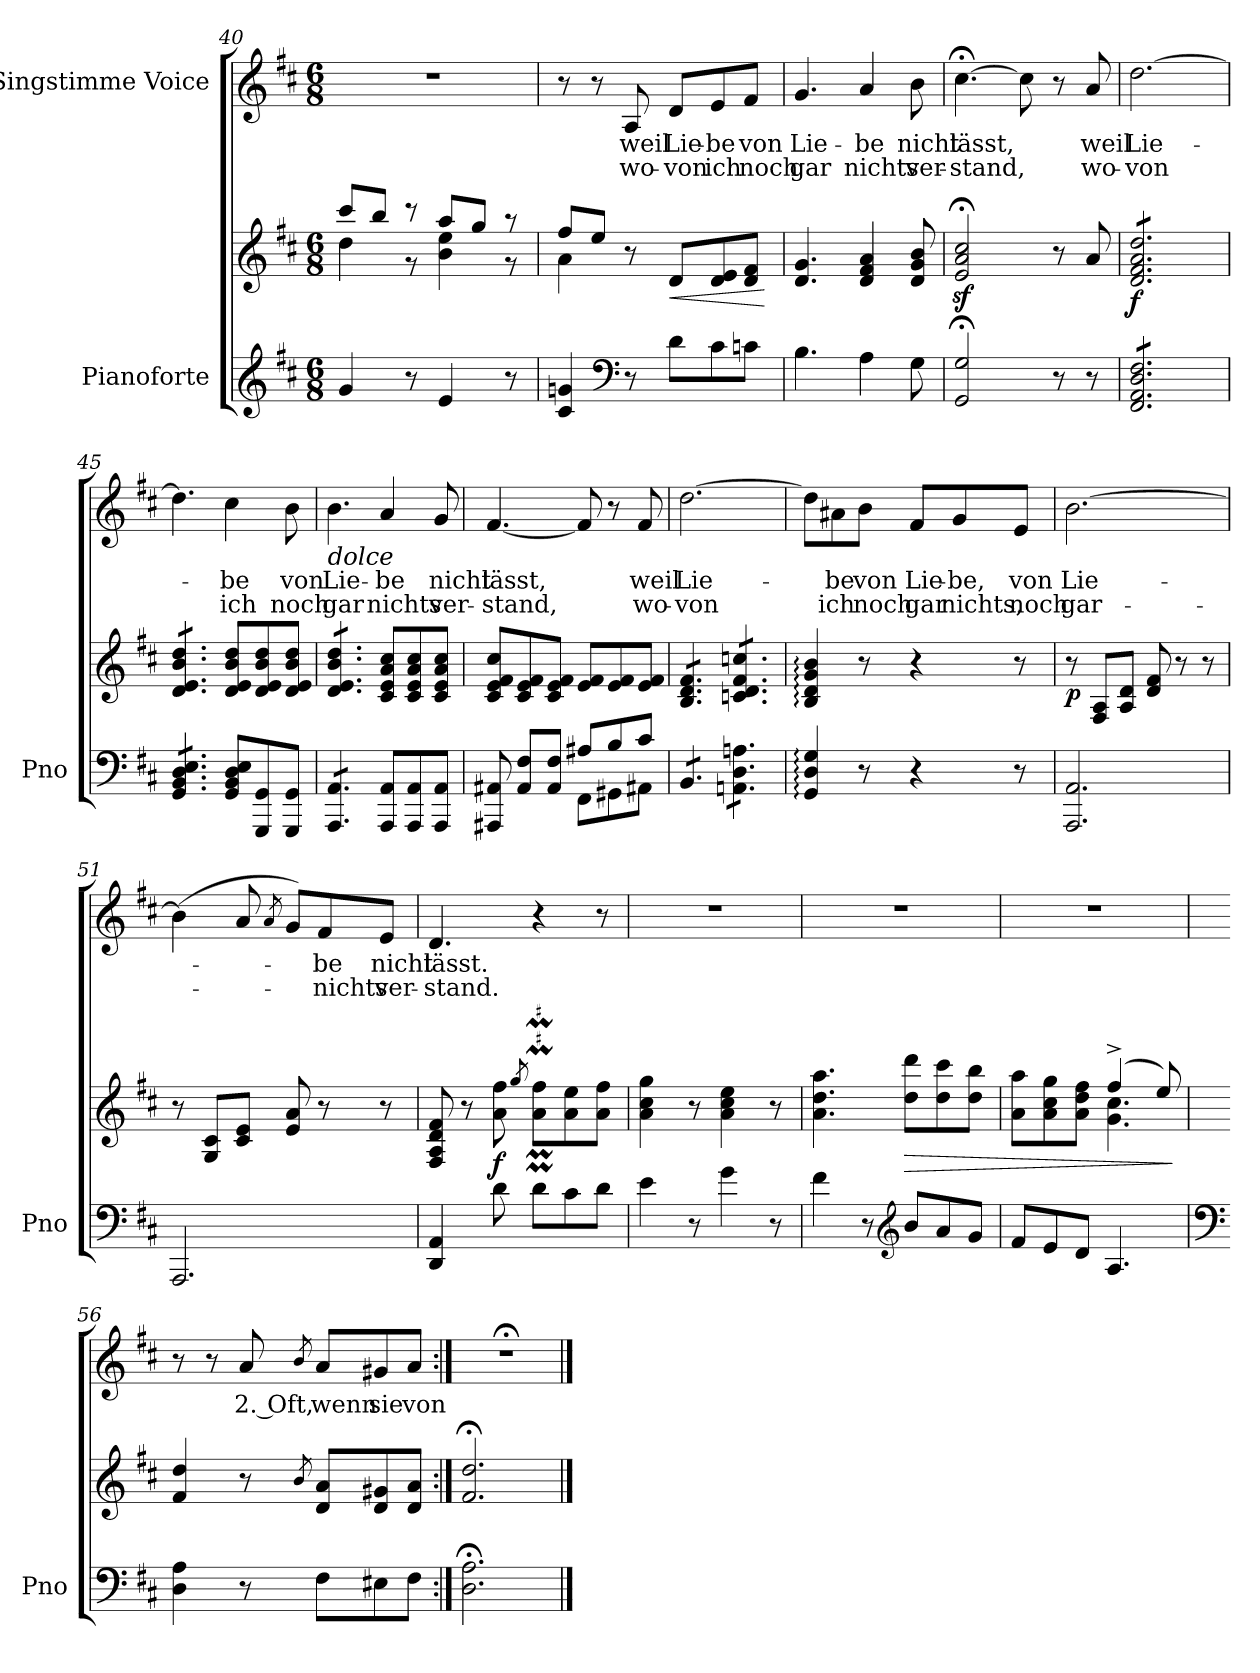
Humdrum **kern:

**kern	**kern	**dynam	**kern	**text	**text
*part2	*part2	*part2	*part1	*part1	*part1
*staff3	*staff2	*staff2/3	*staff1	*staff1	*staff1
*I"Pianoforte	*	*	*I"Singstimme Voice	*	*
*I'Pno	*	*	*	*	*
!!LO:LB:g=z
*clefG2	*clefG2	*	*clefG2	*	*
*k[f#c#]	*k[f#c#]	*	*k[f#c#]	*	*
*M6/8	*M6/8	*	*M6/8	*	*
=40	=40	=40	=40	=40	=40
*	*^	*	*	*	*
4g/	8ccc#/L	4dd\	.	2.r	.	.
.	8bb/J	.	.	.	.	.
8r	8r	8r	.	.	.	.
4e/	8aa/L	4b\ 4ee\	.	.	.	.
.	8gg/J	.	.	.	.	.
8r	8r	8r	.	.	.	.
=41	=41	=41	=41	=41	=41	=41
4c#/ 4gn/	8ff#/L	4a\	.	8r	.	.
.	8ee/J	.	.	8r	.	.
*clefF4	*	*	*	*	*	*
!	!	!	!	!	!LO:LY:b	!LO:LY:b
8r	8r	2ryy	.	8A/	weil	wo-
!	!	!	!LO:HP:b	!	!LO:LY:b	!LO:LY:b
8d\L	8d/L	.	<	8d/L	Lie-	-von
!	!	!	!	!	!LO:LY:b	!LO:LY:b
8c#\	8d/ 8e/	.	.	8e/	-be	ich
!	!	!	!	!	!LO:LY:b	!LO:LY:b
8cn\J	8d/ 8f#/J	.	.	8f#/J	von	noch
*	*v	*v	*	*	*	*
.	.	[	.	.	.
!!LO:PB:g=z
=42	=42	=42	=42	=42	=42
!	!	!	!	!LO:LY:b	!LO:LY:b
4.B\	4.d/ 4.g/	.	4.g/	Lie-	gar
!	!	!	!	!LO:LY:b	!LO:LY:b
4A\	4d/ 4f#/ 4a/	.	4a/	-be	nichts
!	!	!	!	!LO:LY:b	!LO:LY:b
8G\	8d/ 8g/ 8b/	.	8b\	nicht	ver-
=43	=43	=43	=43	=43	=43
!	!	!	!	!LO:LY:b	!LO:LY:b
2GG/; 2G/;	2e/z<;< 2a/z<;< 2cc#/z<;<	.	[4.cc#;<\	lässt,	-stand,
.	.	.	8cc#\]	.	.
8r	8r	.	8r	.	.
!	!	!	!	!LO:LY:b	!LO:LY:b
8r	8a/	.	8a/	weil	wo-
=44	=44	=44	=44	=44	=44
!	!	!LO:DY:b	!	!LO:LY:b	!LO:LY:b
*tremolo	*	*	*	*	*
*	*tremolo	*	*	*	*
8FF#/ 8AA/ 8D/ 8F#/L	8d/ 8f#/ 8a/ 8dd/L	f	[2.dd\	Lie-	-von
8FF#/ 8AA/ 8D/ 8F#/	8d/ 8f#/ 8a/ 8dd/	.	.	.	.
8FF#/ 8AA/ 8D/ 8F#/	8d/ 8f#/ 8a/ 8dd/	.	.	.	.
8FF#/ 8AA/ 8D/ 8F#/	8d/ 8f#/ 8a/ 8dd/	.	.	.	.
8FF#/ 8AA/ 8D/ 8F#/	8d/ 8f#/ 8a/ 8dd/	.	.	.	.
8FF#/ 8AA/ 8D/ 8F#/J	8d/ 8f#/ 8a/ 8dd/J	.	.	.	.
=45	=45	=45	=45	=45	=45
8GG/ 8BB/ 8D/ 8E/L	8d/ 8e/ 8b/ 8dd/L	.	4.dd\]	.	.
8GG/ 8BB/ 8D/ 8E/	8d/ 8e/ 8b/ 8dd/	.	.	.	.
8GG/ 8BB/ 8D/ 8E/J	8d/ 8e/ 8b/ 8dd/J	.	.	.	.
*	*Xtremolo	*	*	*	*
*Xtremolo	*	*	*	*	*
!	!	!	!	!LO:LY:b	!LO:LY:b
8GG/ 8BB/ 8D/ 8E/L	8d/ 8e/ 8b/ 8dd/L	.	4cc#\	-be	ich
8GGG/ 8GG/	8d/ 8e/ 8b/ 8dd/	.	.	.	.
!	!	!	!	!LO:LY:b	!LO:LY:b
8GGG/ 8GG/J	8d/ 8e/ 8b/ 8dd/J	.	8b\	von	noch
=46	=46	=46	=46	=46	=46
!	!	!	!LO:TX:b:i:t=dolce	!	!
!	!	!	!	!LO:LY:b	!LO:LY:b
*tremolo	*	*	*	*	*
*	*tremolo	*	*	*	*
8AAA/ 8AA/L	8d/ 8e/ 8b/ 8dd/L	.	4.b\	Lie-	gar
8AAA/ 8AA/	8d/ 8e/ 8b/ 8dd/	.	.	.	.
8AAA/ 8AA/J	8d/ 8e/ 8b/ 8dd/J	.	.	.	.
*	*Xtremolo	*	*	*	*
*Xtremolo	*	*	*	*	*
!	!	!	!	!LO:LY:b	!LO:LY:b
8AAA/ 8AA/L	8c#/ 8e/ 8a/ 8cc#/L	.	4a/	-be	nichts
8AAA/ 8AA/	8c#/ 8e/ 8a/ 8cc#/	.	.	.	.
!	!	!	!	!LO:LY:b	!LO:LY:b
8AAA/ 8AA/J	8c#/ 8e/ 8a/ 8cc#/J	.	8g/	nicht	ver-
=47	=47	=47	=47	=47	=47
*^	*	*	*	*	*
!	!	!	!	!	!LO:LY:b	!LO:LY:b
8AAA#X/ 8AA#X/	4.ryy	8c#/ 8e/ 8f#/ 8cc#/L	.	[4.f#/	lässt,	-stand,
8AA#/ 8F#/L	.	8c#/ 8e/ 8f#/	.	.	.	.
8AA#/ 8F#/J	.	8c#/ 8e/ 8f#/J	.	.	.	.
8A#X/L	8FF#\L	8e/ 8f#/L	.	8f#/]	.	.
8B/	8GG#X\	8e/ 8f#/	.	8r	.	.
!	!	!	!	!	!LO:LY:b	!LO:LY:b
8c#/J	8AA#X\J	8e/ 8f#/J	.	8f#/	weil	wo-
=48	=48	=48	=48	=48	=48	=48
!	!	!	!	!	!LO:LY:b	!LO:LY:b
*v	*v	*	*	*	*	*
*tremolo	*	*	*	*	*
*	*tremolo	*	*	*	*
8BB/L	8B/ 8d/ 8f#/L	.	[2.dd\	Lie-	-von
8BB/	8B/ 8d/ 8f#/	.	.	.	.
8BB/J	8B/ 8d/ 8f#/J	.	.	.	.
8AAn\ 8D\ 8An\L	8cn/ 8d/ 8f#/ 8ccn/L	.	.	.	.
8AAn\ 8D\ 8An\	8cn/ 8d/ 8f#/ 8ccn/	.	.	.	.
8AAn\ 8D\ 8An\J	8cn/ 8d/ 8f#/ 8ccn/J	.	.	.	.
*	*Xtremolo	*	*	*	*
*Xtremolo	*	*	*	*	*
=49	=49	=49	=49	=49	=49
4GG/: 4D/: 4G/:	4B/: 4d/: 4g/: 4b/:	.	8dd\L]	.	.
!	!	!	!	!LO:LY:b	!LO:LY:b
.	.	.	8a#X\	-be	ich
!	!	!	!	!LO:LY:b	!LO:LY:b
8r	8r	.	8b\J	von	noch
!	!	!	!	!LO:LY:b	!LO:LY:b
4r	4r	.	8f#/L	Lie-	gar
!	!	!	!	!LO:LY:b	!LO:LY:b
.	.	.	8g/	-be,	nichts,
!	!	!	!	!LO:LY:b	!LO:LY:b
8r	8r	.	8e/J	von	noch
!!LO:LB:g=z
=50	=50	=50	=50	=50	=50
!	!	!LO:DY:b	!	!LO:LY:b	!LO:LY:b
2.AAA/ 2.AA/	8r	p	[2.b\	Lie-	gar-
.	8F#/ 8A/L	.	.	.	.
.	8A/ 8d/J	.	.	.	.
.	8d/ 8f#/	.	.	.	.
.	8r	.	.	.	.
.	8r	.	.	.	.
=51	=51	=51	=51	=51	=51
2.AAA/	8r	.	(<4b\]	.	.
.	8G/ 8c#/L	.	.	.	.
.	8c#/ 8e/J	.	8a/	.	.
.	.	.	8qa/	.	.
.	8e/ 8a/	.	8g/L)	.	.
!	!	!	!	!LO:LY:b	!LO:LY:b
.	8r	.	8f#/	-be	-nichts
!	!	!	!	!LO:LY:b	!LO:LY:b
.	8r	.	8e/J	nicht	ver-
=52	=52	=52	=52	=52	=52
!	!	!	!	!LO:LY:b	!LO:LY:b
4DD/ 4AA/	8F#/ 8A/ 8d/ 8f#/	.	4.d/	lässt.	-stand.
.	8r	.	.	.	.
!	!	!LO:DY:b	!	!	!
8d\	8a\ 8ff#\	f	.	.	.
.	8qgg/	.	.	.	.
8d\L	8a\M 8ff#\ML	.	4r	.	.
8c#\	8a\ 8ee\	.	.	.	.
8d\J	8a\ 8ff#\J	.	8r	.	.
=53	=53	=53	=53	=53	=53
4e\	4a\ 4cc#\ 4gg\	.	2.r	.	.
8r	8r	.	.	.	.
4g\	4a\ 4cc#\ 4ee\	.	.	.	.
8r	8r	.	.	.	.
=54	=54	=54	=54	=54	=54
4f#\	4.a\ 4.dd\ 4.aa\	.	2.r	.	.
8r	.	.	.	.	.
*clefG2	*	*	*	*	*
!	!	!LO:HP:b	!	!	!
8b/L	8dd\ 8ddd\L	>	.	.	.
8a/	8dd\ 8ccc#\	.	.	.	.
8g/J	8dd\ 8bb\J	.	.	.	.
=55	=55	=55	=55	=55	=55
*	*^	*	*	*	*
8f#/L	8a\ 8aa\L	4.ryy	.	2.r	.	.
8e/	8a\ 8cc#\ 8gg\	.	.	.	.	.
8d/J	8a\ 8dd\ 8ff#\J	.	.	.	.	.
4.A/	(4ff#^/	4.g\ 4.cc#\	.	.	.	.
.	8ee/)	.	.	.	.	.
*	*v	*v	*	*	*	*
.	.	]	.	.	.
!!LO:LB:g=z
=56	=56	=56	=56	=56	=56
*clefF4	*	*	*	*	*
4D\ 4A\	4f#/ 4dd/	.	8r	.	.
.	.	.	8r	.	.
!	!	!	!	!LO:LY:b	!
8r	8r	.	8a/	2. Oft,	.
.	8qb/	.	8qb/	.	.
!	!	!	!	!LO:LY:b	!
8F#\L	8d/ 8a/L	.	8a/L	wenn	.
!	!	!	!	!LO:LY:b	!
8E#X\	8d/ 8g#X/	.	8g#X/	sie	.
!	!	!	!	!LO:LY:b	!
8F#\J	8d/ 8a/J	.	8a/J	von	.
=57:|!	=57:|!	=57:|!	=57:|!	=57:|!	=57:|!
2.D\;< 2.A\;<	2.f#/;< 2.dd/;<	.	2.r;<	.	.
==	==	==	==	==	==
*-	*-	*-	*-	*-	*-
